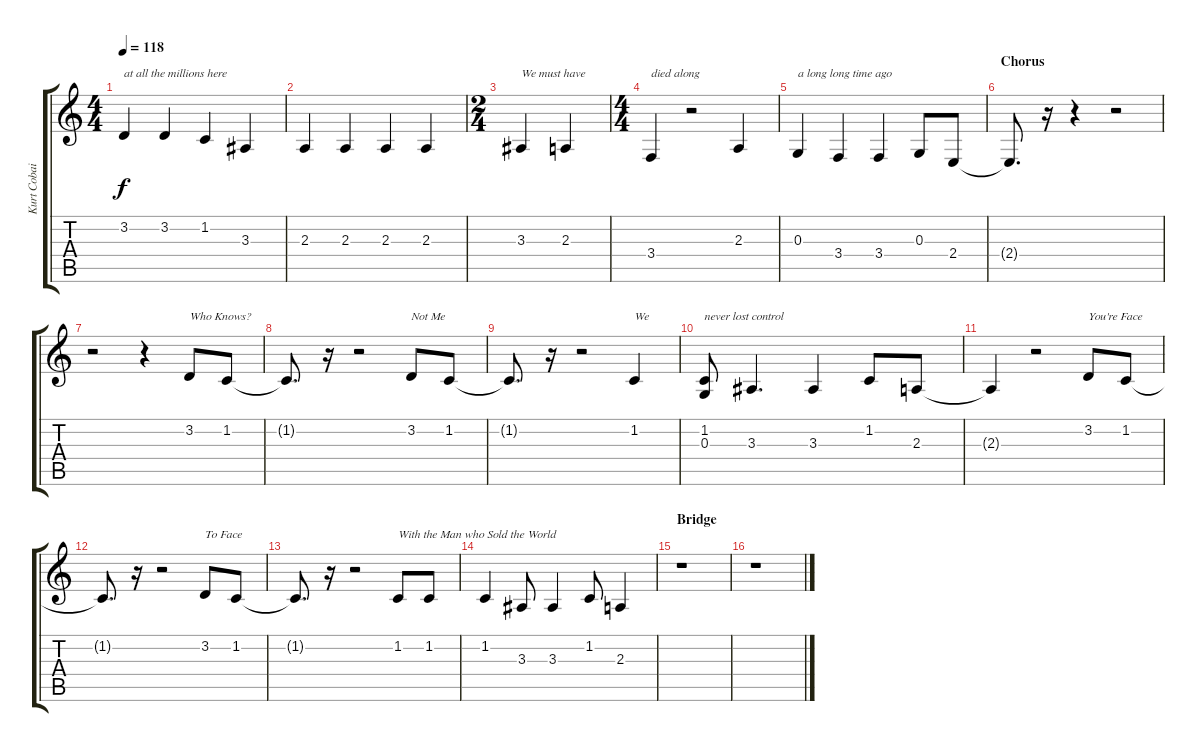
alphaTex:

\track ("Kurt Cobain - Vocals" "Kurt Cobai") {instrument tenorsax}
\staff {score tabs}
\tuning (E4 B3 G3 D3 A2 E2) {hide}
\ts (4 4)
\tempo 118
\clef g2
\ks c
3.2.4{txt "at all the millions here" dy f} 3.2.4 1.2.4 3.3.4 |
2.3.4 2.3.4 2.3.4 2.3.4 |
\ts (2 4)
3.3.4{txt "We must have "} 2.3.4 |
\ts (4 4)
3.4.4{txt "died along"} r.2 2.3.4 |
0.3.4{txt "a long long time ago"} 3.4.4 3.4.4 0.3.8 2.4.8 |
\section ("" "Chorus")
2.4{t}.8{d} r.16 r.4 r.2 |
r.2 r.4 3.2.8{txt "Who Knows?"} 1.2.8 |
1.2{t}.8{d} r.16 r.2 3.2.8{txt "Not Me"} 1.2.8 |
1.2{t}.8{d} r.16 r.2 1.2.4{txt "We"} |
(1.2 0.3).8{txt "never lost control"} 3.3.4{d} 3.3.4 1.2.8 2.3.8 |
2.3{t}.4 r.2 3.2.8{txt "You're Face"} 1.2.8 |
1.2{t}.8{d} r.16 r.2 3.2.8{txt "To Face"} 1.2.8 |
1.2{t}.8{d} r.16 r.2 1.2.8{txt "With the Man who Sold the World"} 1.2.8 |
1.2.4 3.3.8 3.3.4 1.2.8 2.3.4 |
\section ("" "Bridge")
r.1 |
r.1
